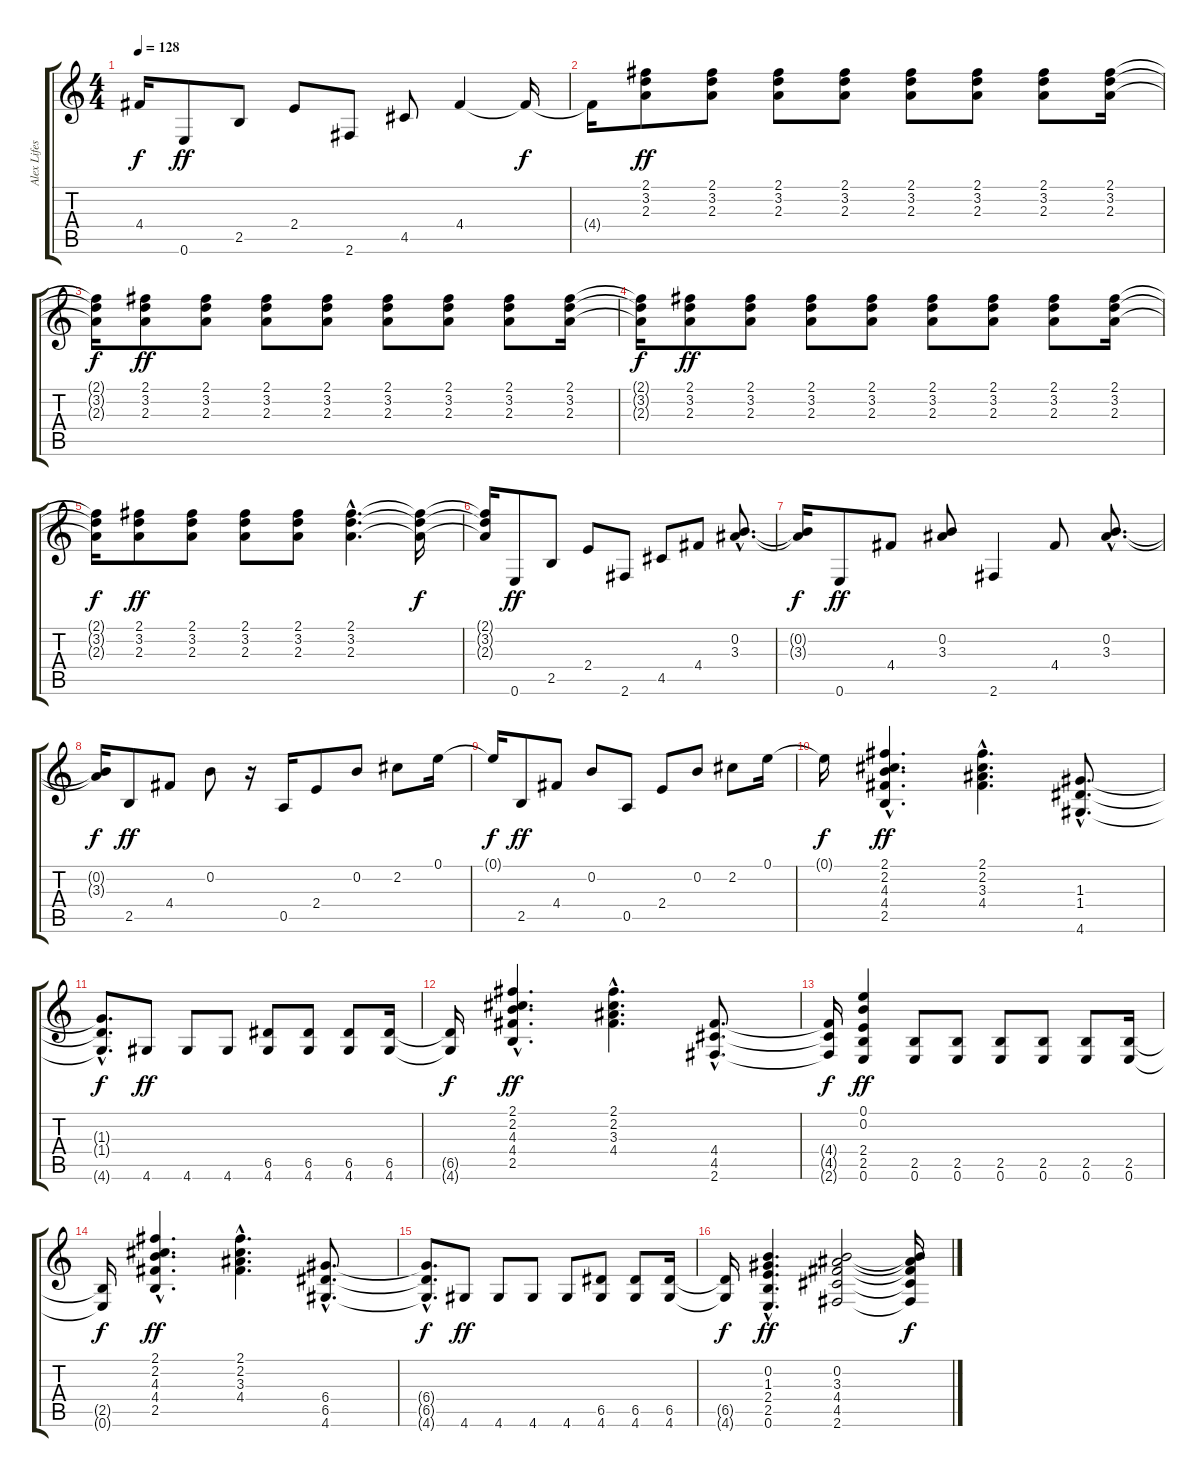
\track ("Alex Lifeson II" "Alex Lifes") {instrument overdrivenguitar}
\staff {score tabs}
\tuning (E4 B3 G3 D3 A2 E2) {hide}
\ts (4 4)
\tempo 128
\clef g2
\ks c
4.4{t}.16{dy f} 0.6.8{dy ff} 2.5.8 2.4.8 2.6.8 4.5.8 4.4.4 4.4{t}.16{dy f} |
4.4{t}.16 (2.1 3.2 2.3).8{dy ff} (2.1 3.2 2.3).8 (2.1 3.2 2.3).8 (2.1 3.2 2.3).8 (2.1 3.2 2.3).8 (2.1 3.2 2.3).8 (2.1 3.2 2.3).8 (2.1 3.2 2.3).16 |
(2.1{t} 3.2{t} 2.3{t}).16{dy f} (2.1 3.2 2.3).8{dy ff} (2.1 3.2 2.3).8 (2.1 3.2 2.3).8 (2.1 3.2 2.3).8 (2.1 3.2 2.3).8 (2.1 3.2 2.3).8 (2.1 3.2 2.3).8 (2.1 3.2 2.3).16 |
(2.1{t} 3.2{t} 2.3{t}).16{dy f} (2.1 3.2 2.3).8{dy ff} (2.1 3.2 2.3).8 (2.1 3.2 2.3).8 (2.1 3.2 2.3).8 (2.1 3.2 2.3).8 (2.1 3.2 2.3).8 (2.1 3.2 2.3).8 (2.1 3.2 2.3).16 |
(2.1{t} 3.2{t} 2.3{t}).16{dy f} (2.1 3.2 2.3).8{dy ff} (2.1 3.2 2.3).8 (2.1 3.2 2.3).8 (2.1 3.2 2.3).8 (2.1{hac} 3.2{hac} 2.3{hac}).4{d} (2.1{t} 3.2{t} 2.3{t}).16{dy f} |
(2.1{t} 3.2{t} 2.3{t}).16 0.6.8{dy ff} 2.5.8 2.4.8 2.6.8 4.5.8 4.4.8 (0.2{hac} 3.3{hac}).8{d} |
(0.2{t} 3.3{t}).16{dy f} 0.6.8{dy ff} 4.4.8 (0.2 3.3).8 2.6.4 4.4.8 (0.2{hac} 3.3{hac}).8{d} |
(0.2{t} 3.3{t}).16{dy f} 2.5.8{dy ff} 4.4.8 0.2.8 r.16 0.5.16 2.4.8 0.2.8 2.2.8 0.1.16 |
0.1{t}.16{dy f} 2.5.8{dy ff} 4.4.8 0.2.8 0.5.8 2.4.8 0.2.8 2.2.8 0.1.16 |
0.1{t}.16{dy f} (2.1{hac} 2.2{hac} 4.3{hac} 4.4{hac} 2.5{hac}).4{d dy ff} (2.1{hac} 2.2{hac} 3.3{hac} 4.4{hac}).4{d} (1.3{hac} 1.4{hac} 4.6{hac}).8{d} |
(1.3{hac t} 1.4{hac t} 4.6{hac t}).8{d dy f} 4.6.8{dy ff} 4.6.8 4.6.8 (6.5 4.6).8 (6.5 4.6).8 (6.5 4.6).8 (6.5 4.6).16 |
(6.5{t} 4.6{t}).16{dy f} (2.1{hac} 2.2{hac} 4.3{hac} 4.4{hac} 2.5{hac}).4{d dy ff} (2.1{hac} 2.2{hac} 3.3{hac} 4.4{hac}).4{d} (4.4{hac} 4.5{hac} 2.6{hac}).8{d} |
(4.4{t} 4.5{t} 2.6{t}).16{dy f} (0.1 0.2 2.4 2.5 0.6).4{dy ff} (2.5 0.6).8 (2.5 0.6).8 (2.5 0.6).8 (2.5 0.6).8 (2.5 0.6).8 (2.5 0.6).16 |
(2.5{t} 0.6{t}).16{dy f} (2.1{hac} 2.2{hac} 4.3{hac} 4.4{hac} 2.5{hac}).4{d dy ff} (2.1{hac} 2.2{hac} 3.3{hac} 4.4{hac}).4{d} (6.4{hac} 6.5{hac} 4.6{hac}).8{d} |
(6.4{hac t} 6.5{hac t} 4.6{hac t}).8{d dy f} 4.6.8{dy ff} 4.6.8 4.6.8 4.6.8 (6.5 4.6).8 (6.5 4.6).8 (6.5 4.6).16 |
(6.5{t} 4.6{t}).16{dy f} (0.2{hac} 1.3{hac} 2.4{hac} 2.5{hac} 0.6{hac}).4{d dy ff} (0.2 3.3 4.4 4.5 2.6).2 (0.2{t} 3.3{t} 4.4{t} 4.5{t} 2.6{t}).16{dy f}
